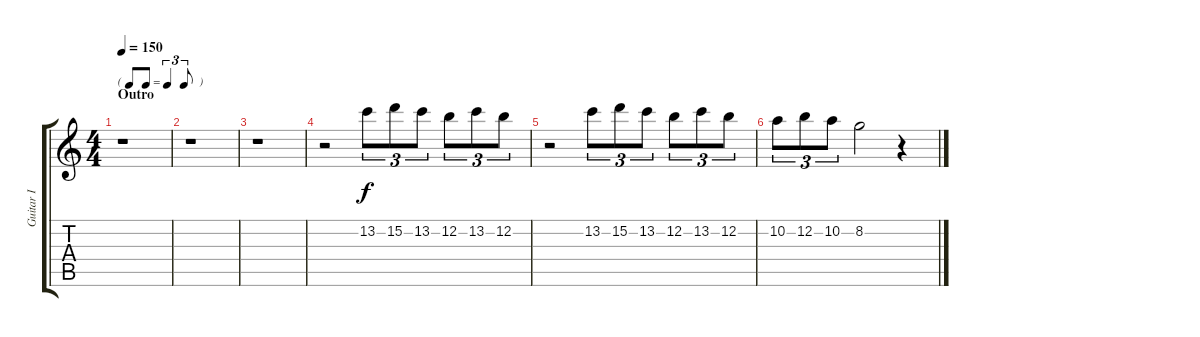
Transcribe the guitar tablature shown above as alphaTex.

\track ("Guitar I" "Guitar I") {instrument overdrivenguitar}
\staff {score tabs}
\tuning (E4 B3 G3 D3 A2 E2) {hide}
\ts (4 4)
\tf triplet8th
\section ("" "Outro")
\tempo 150
\clef g2
\ks c
r.1{dy f} |
r.1 |
r.1 |
r.2 13.2.8{tu (3 2)} 15.2.8{tu (3 2)} 13.2.8{tu (3 2)} 12.2.8{tu (3 2)} 13.2.8{tu (3 2)} 12.2.8{tu (3 2)} |
r.2 13.2.8{tu (3 2)} 15.2.8{tu (3 2)} 13.2.8{tu (3 2)} 12.2.8{tu (3 2)} 13.2.8{tu (3 2)} 12.2.8{tu (3 2)} |
10.2.8{tu (3 2)} 12.2.8{tu (3 2)} 10.2.8{tu (3 2)} 8.2.2 r.4
